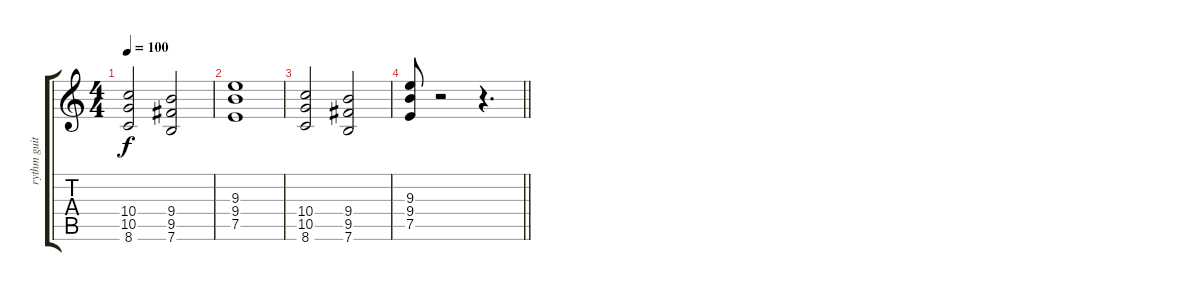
\track ("rythm guitar" "rythm guit") {instrument distortionguitar}
\staff {score tabs}
\tuning (E4 B3 G3 D3 A2 E2) {hide}
\ts (4 4)
\tempo 100
\clef g2
\ks aminor
(10.4 10.5 8.6).2{dy f} (9.4 9.5 7.6).2 |
(9.3 9.4 7.5).1 |
(10.4 10.5 8.6).2 (9.4 9.5 7.6).2 |
\barLineRight lightlight
(9.3 9.4 7.5).8 r.2 r.4{d}
